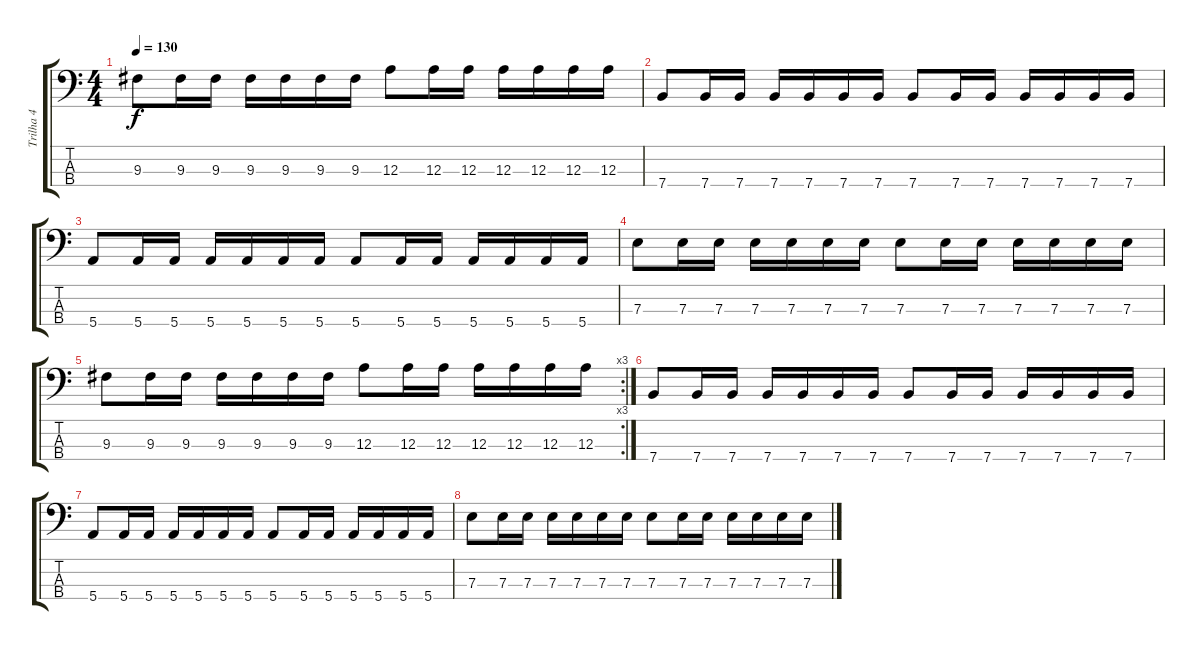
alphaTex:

\track ("Trilha 4" "Trilha 4") {instrument electricbassfinger}
\staff {score tabs}
\tuning (G2 D2 A1 E1) {hide}
\ts (4 4)
\tempo 130
\clef f4
\ks c
9.3.8{dy f} 9.3.16 9.3.16 9.3.16 9.3.16 9.3.16 9.3.16 12.3.8 12.3.16 12.3.16 12.3.16 12.3.16 12.3.16 12.3.16 |
7.4.8 7.4.16 7.4.16 7.4.16 7.4.16 7.4.16 7.4.16 7.4.8 7.4.16 7.4.16 7.4.16 7.4.16 7.4.16 7.4.16 |
5.4.8 5.4.16 5.4.16 5.4.16 5.4.16 5.4.16 5.4.16 5.4.8 5.4.16 5.4.16 5.4.16 5.4.16 5.4.16 5.4.16 |
7.3.8 7.3.16 7.3.16 7.3.16 7.3.16 7.3.16 7.3.16 7.3.8 7.3.16 7.3.16 7.3.16 7.3.16 7.3.16 7.3.16 |
\rc 3
9.3.8 9.3.16 9.3.16 9.3.16 9.3.16 9.3.16 9.3.16 12.3.8 12.3.16 12.3.16 12.3.16 12.3.16 12.3.16 12.3.16 |
7.4.8 7.4.16 7.4.16 7.4.16 7.4.16 7.4.16 7.4.16 7.4.8 7.4.16 7.4.16 7.4.16 7.4.16 7.4.16 7.4.16 |
5.4.8 5.4.16 5.4.16 5.4.16 5.4.16 5.4.16 5.4.16 5.4.8 5.4.16 5.4.16 5.4.16 5.4.16 5.4.16 5.4.16 |
7.3.8 7.3.16 7.3.16 7.3.16 7.3.16 7.3.16 7.3.16 7.3.8 7.3.16 7.3.16 7.3.16 7.3.16 7.3.16 7.3.16
